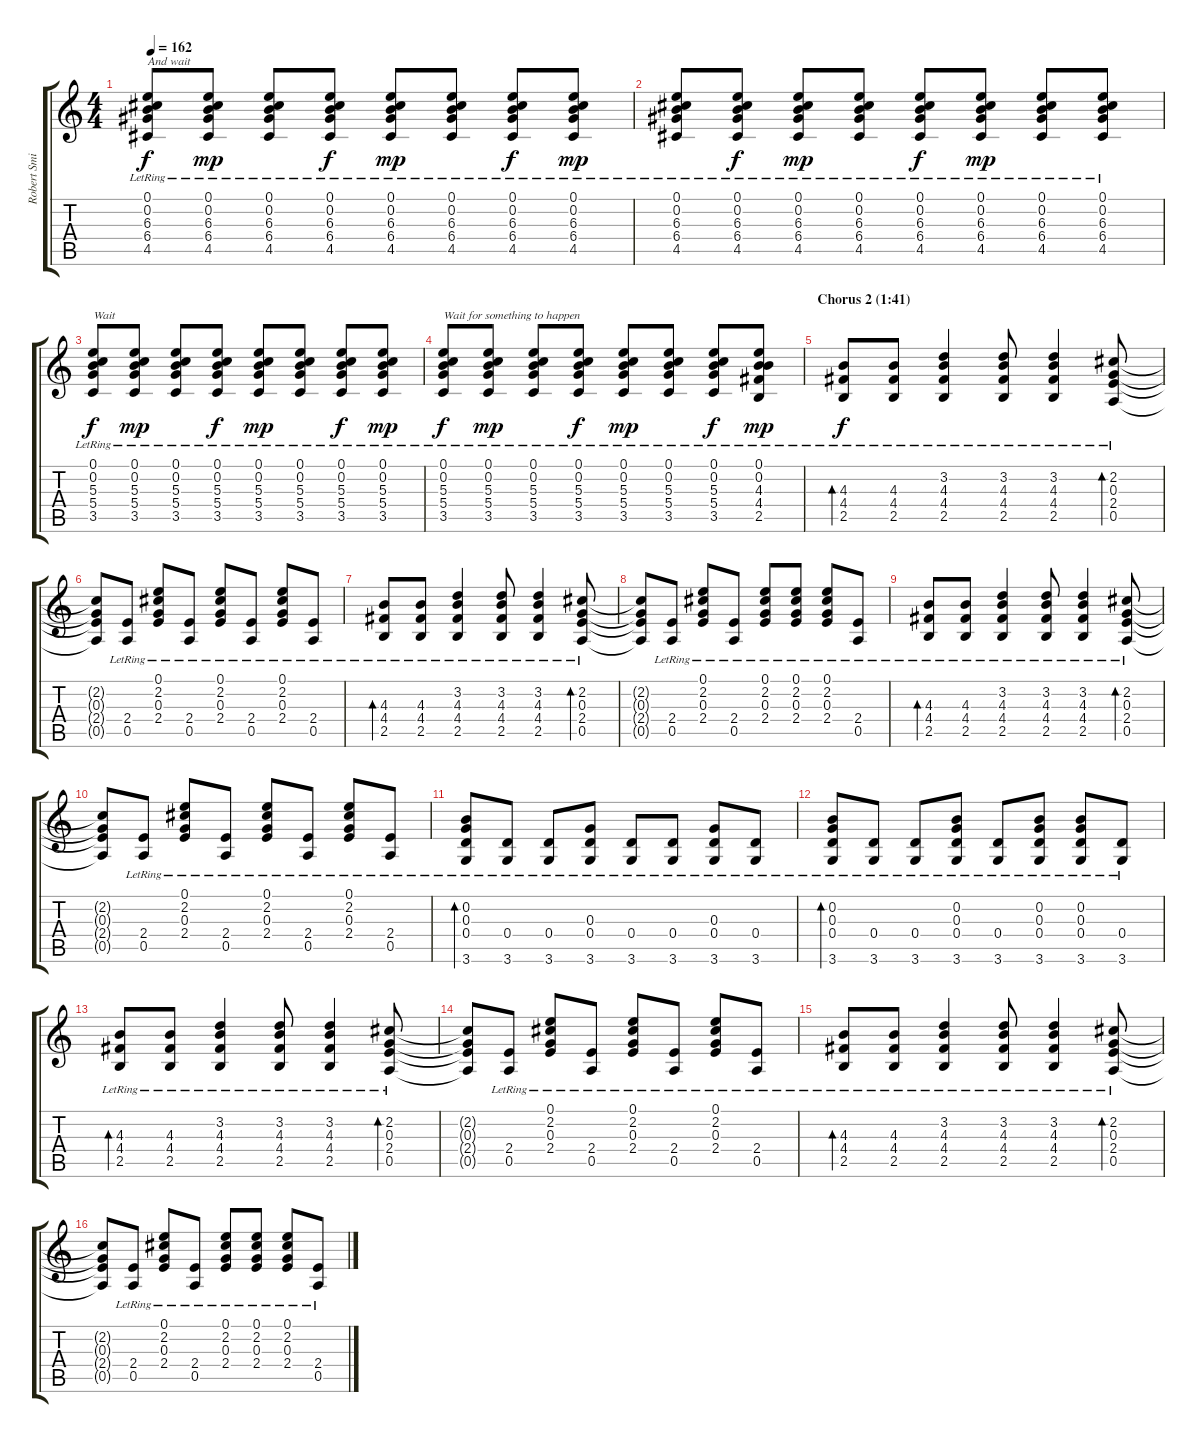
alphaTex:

\track ("Robert Smith (guitar)" "Robert Smi") {instrument electricguitarclean}
\staff {score tabs}
\tuning (E4 B3 G3 D3 A2 E2) {hide}
\ts (4 4)
\tempo 162
\clef g2
\ks c
(0.1{lr} 0.2{lr} 6.3{lr} 6.4{lr} 4.5{lr}).8{txt "And wait" dy f} (0.1{lr} 0.2{lr} 6.3{lr} 6.4{lr} 4.5{lr}).8{dy mp} (0.1{lr} 0.2{lr} 6.3{lr} 6.4{lr} 4.5{lr}).8 (0.1{lr} 0.2{lr} 6.3{lr} 6.4{lr} 4.5{lr}).8{dy f} (0.1{lr} 0.2{lr} 6.3{lr} 6.4{lr} 4.5{lr}).8{dy mp} (0.1{lr} 0.2{lr} 6.3{lr} 6.4{lr} 4.5{lr}).8 (0.1{lr} 0.2{lr} 6.3{lr} 6.4{lr} 4.5{lr}).8{dy f} (0.1{lr} 0.2{lr} 6.3{lr} 6.4{lr} 4.5{lr}).8{dy mp} |
(0.1{lr} 0.2{lr} 6.3{lr} 6.4{lr} 4.5{lr}).8 (0.1{lr} 0.2{lr} 6.3{lr} 6.4{lr} 4.5{lr}).8{dy f} (0.1{lr} 0.2{lr} 6.3{lr} 6.4{lr} 4.5{lr}).8{dy mp} (0.1{lr} 0.2{lr} 6.3{lr} 6.4{lr} 4.5{lr}).8 (0.1{lr} 0.2{lr} 6.3{lr} 6.4{lr} 4.5{lr}).8{dy f} (0.1{lr} 0.2{lr} 6.3{lr} 6.4{lr} 4.5{lr}).8{dy mp} (0.1{lr} 0.2{lr} 6.3{lr} 6.4{lr} 4.5{lr}).8 (0.1{lr} 0.2{lr} 6.3{lr} 6.4{lr} 4.5{lr}).8 |
(0.1{lr} 0.2{lr} 5.3{lr} 5.4{lr} 3.5{lr}).8{txt "Wait" dy f} (0.1{lr} 0.2{lr} 5.3{lr} 5.4{lr} 3.5{lr}).8{dy mp} (0.1{lr} 0.2{lr} 5.3{lr} 5.4{lr} 3.5{lr}).8 (0.1{lr} 0.2{lr} 5.3{lr} 5.4{lr} 3.5{lr}).8{dy f} (0.1{lr} 0.2{lr} 5.3{lr} 5.4{lr} 3.5{lr}).8{dy mp} (0.1{lr} 0.2{lr} 5.3{lr} 5.4{lr} 3.5{lr}).8 (0.1{lr} 0.2{lr} 5.3{lr} 5.4{lr} 3.5{lr}).8{dy f} (0.1{lr} 0.2{lr} 5.3{lr} 5.4{lr} 3.5{lr}).8{dy mp} |
(0.1{lr} 0.2{lr} 5.3{lr} 5.4{lr} 3.5{lr}).8{txt "Wait for something to happen" dy f} (0.1{lr} 0.2{lr} 5.3{lr} 5.4{lr} 3.5{lr}).8{dy mp} (0.1{lr} 0.2{lr} 5.3{lr} 5.4{lr} 3.5{lr}).8 (0.1{lr} 0.2{lr} 5.3{lr} 5.4{lr} 3.5{lr}).8{dy f} (0.1{lr} 0.2{lr} 5.3{lr} 5.4{lr} 3.5{lr}).8{dy mp} (0.1{lr} 0.2{lr} 5.3{lr} 5.4{lr} 3.5{lr}).8 (0.1{lr} 0.2{lr} 5.3{lr} 5.4{lr} 3.5{lr}).8{dy f} (0.1{lr} 0.2{lr} 4.3{lr} 4.4{lr} 2.5{lr}).8{dy mp} |
\section ("" "Chorus 2 (1:41)")
(4.3{lr} 4.4{lr} 2.5{lr}).8{bd 240 dy f} (4.3{lr} 4.4{lr} 2.5{lr}).8 (3.2{lr} 4.3{lr} 4.4{lr} 2.5{lr}).4 (3.2{lr} 4.3{lr} 4.4{lr} 2.5{lr}).8 (3.2{lr} 4.3{lr} 4.4{lr} 2.5{lr}).4 (2.2{lr} 0.3{lr} 2.4{lr} 0.5{lr}).8{bd 120} |
(2.2{t} 0.3{t} 2.4{t} 0.5{t}).8 (2.4{lr} 0.5{lr}).8 (0.1{lr} 2.2{lr} 0.3{lr} 2.4{lr}).8 (2.4{lr} 0.5{lr}).8 (0.1{lr} 2.2{lr} 0.3{lr} 2.4{lr}).8 (2.4{lr} 0.5{lr}).8 (0.1{lr} 2.2{lr} 0.3{lr} 2.4{lr}).8 (2.4{lr} 0.5{lr}).8 |
(4.3{lr} 4.4{lr} 2.5{lr}).8{bd 240} (4.3{lr} 4.4{lr} 2.5{lr}).8 (3.2{lr} 4.3{lr} 4.4{lr} 2.5{lr}).4 (3.2{lr} 4.3{lr} 4.4{lr} 2.5{lr}).8 (3.2{lr} 4.3{lr} 4.4{lr} 2.5{lr}).4 (2.2{lr} 0.3{lr} 2.4{lr} 0.5{lr}).8{bd 120} |
(2.2{t} 0.3{t} 2.4{t} 0.5{t}).8 (2.4{lr} 0.5{lr}).8 (0.1{lr} 2.2{lr} 0.3{lr} 2.4{lr}).8 (2.4{lr} 0.5{lr}).8 (0.1{lr} 2.2{lr} 0.3{lr} 2.4{lr}).8 (0.1{lr} 2.2{lr} 0.3{lr} 2.4{lr}).8 (0.1{lr} 2.2{lr} 0.3{lr} 2.4{lr}).8 (2.4{lr} 0.5{lr}).8 |
(4.3{lr} 4.4{lr} 2.5{lr}).8{bd 240} (4.3{lr} 4.4{lr} 2.5{lr}).8 (3.2{lr} 4.3{lr} 4.4{lr} 2.5{lr}).4 (3.2{lr} 4.3{lr} 4.4{lr} 2.5{lr}).8 (3.2{lr} 4.3{lr} 4.4{lr} 2.5{lr}).4 (2.2{lr} 0.3{lr} 2.4{lr} 0.5{lr}).8{bd 120} |
(2.2{t} 0.3{t} 2.4{t} 0.5{t}).8 (2.4{lr} 0.5{lr}).8 (0.1{lr} 2.2{lr} 0.3{lr} 2.4{lr}).8 (2.4{lr} 0.5{lr}).8 (0.1{lr} 2.2{lr} 0.3{lr} 2.4{lr}).8 (2.4{lr} 0.5{lr}).8 (0.1{lr} 2.2{lr} 0.3{lr} 2.4{lr}).8 (2.4{lr} 0.5{lr}).8 |
(0.2{lr} 0.3{lr} 0.4{lr} 3.6{lr}).8{bd 120} (0.4{lr} 3.6{lr}).8 (0.4{lr} 3.6{lr}).8 (0.3{lr} 0.4{lr} 3.6{lr}).8 (0.4{lr} 3.6{lr}).8 (0.4{lr} 3.6{lr}).8 (0.3{lr} 0.4{lr} 3.6{lr}).8 (0.4{lr} 3.6{lr}).8 |
(0.2{lr} 0.3{lr} 0.4{lr} 3.6{lr}).8{bd 120} (0.4{lr} 3.6{lr}).8 (0.4{lr} 3.6{lr}).8 (0.2{lr} 0.3{lr} 0.4{lr} 3.6{lr}).8 (0.4{lr} 3.6{lr}).8 (0.2{lr} 0.3{lr} 0.4{lr} 3.6{lr}).8 (0.2{lr} 0.3{lr} 0.4{lr} 3.6{lr}).8 (0.4{lr} 3.6{lr}).8 |
(4.3{lr} 4.4{lr} 2.5{lr}).8{bd 240} (4.3{lr} 4.4{lr} 2.5{lr}).8 (3.2{lr} 4.3{lr} 4.4{lr} 2.5{lr}).4 (3.2{lr} 4.3{lr} 4.4{lr} 2.5{lr}).8 (3.2{lr} 4.3{lr} 4.4{lr} 2.5{lr}).4 (2.2{lr} 0.3{lr} 2.4{lr} 0.5{lr}).8{bd 120} |
(2.2{t} 0.3{t} 2.4{t} 0.5{t}).8 (2.4{lr} 0.5{lr}).8 (0.1{lr} 2.2{lr} 0.3{lr} 2.4{lr}).8 (2.4{lr} 0.5{lr}).8 (0.1{lr} 2.2{lr} 0.3{lr} 2.4{lr}).8 (2.4{lr} 0.5{lr}).8 (0.1{lr} 2.2{lr} 0.3{lr} 2.4{lr}).8 (2.4{lr} 0.5{lr}).8 |
(4.3{lr} 4.4{lr} 2.5{lr}).8{bd 240} (4.3{lr} 4.4{lr} 2.5{lr}).8 (3.2{lr} 4.3{lr} 4.4{lr} 2.5{lr}).4 (3.2{lr} 4.3{lr} 4.4{lr} 2.5{lr}).8 (3.2{lr} 4.3{lr} 4.4{lr} 2.5{lr}).4 (2.2{lr} 0.3{lr} 2.4{lr} 0.5{lr}).8{bd 120} |
(2.2{t} 0.3{t} 2.4{t} 0.5{t}).8 (2.4{lr} 0.5{lr}).8 (0.1{lr} 2.2{lr} 0.3{lr} 2.4{lr}).8 (2.4{lr} 0.5{lr}).8 (0.1{lr} 2.2{lr} 0.3{lr} 2.4{lr}).8 (0.1{lr} 2.2{lr} 0.3{lr} 2.4{lr}).8 (0.1{lr} 2.2{lr} 0.3{lr} 2.4{lr}).8 (2.4{lr} 0.5{lr}).8
